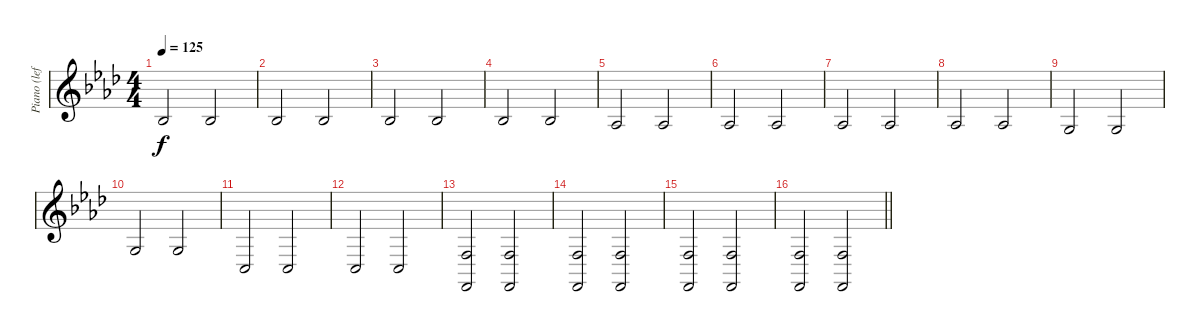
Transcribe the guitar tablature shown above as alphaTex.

\track ("Piano (left hand)" "Piano (lef") {instrument acousticgrandpiano}
\staff {score}
\tuning (E4 B3 G3 D3 A2 E2 B1) {hide}
\ts (4 4)
\tempo 125
\clef g2
\ks fminor
8.4.2{dy f} 8.4.2 |
8.4.2 8.4.2 |
8.4.2 8.4.2 |
8.4.2 8.4.2 |
6.4.2 6.4.2 |
6.4.2 6.4.2 |
6.4.2 6.4.2 |
6.4.2 6.4.2 |
5.4.2 5.4.2 |
5.4.2 5.4.2 |
3.5.2 3.5.2 |
3.5.2 3.5.2 |
(3.4 1.6).2 (3.4 1.6).2 |
(3.4 1.6).2 (3.4 1.6).2 |
(3.4 1.6).2 (3.4 1.6).2 |
\barLineRight lightlight
(3.4 1.6).2 (3.4 1.6).2
